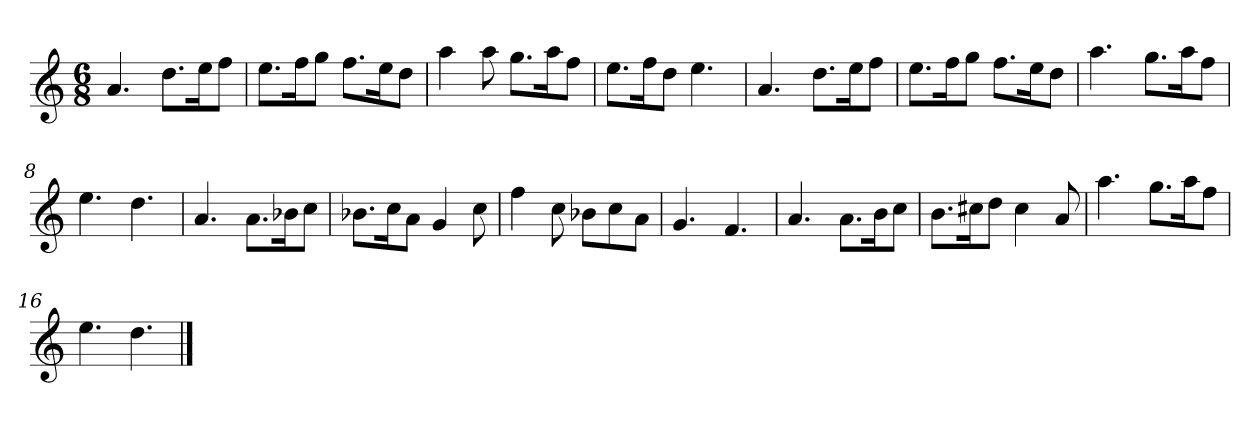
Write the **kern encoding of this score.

**kern
*part1
*staff1
*k[]
*M6/8
*MM120
=1
4.a
8.ddL
16eeK
8ffJ
=2
8.eeL
16ffK
8ggJ
8.ffL
16eeK
8ddJ
=3
4aa
8aa
8.ggL
16aaK
8ffJ
=4
8.eeL
16ffK
8ddJ
4.ee
=5
4.a
8.ddL
16eeK
8ffJ
=6
8.eeL
16ffK
8ggJ
8.ffL
16eeK
8ddJ
=7
4.aa
8.ggL
16aaK
8ffJ
=8
4.ee
4.dd
=9
4.a
8.aL
16b-XK
8ccJ
=10
8.b-XL
16ccK
8aJ
4g
8cc
=11
4ff
8cc
8b-XL
8cc
8aJ
=12
4.g
4.f
=13
4.a
8.aL
16bK
8ccJ
=14
8.bL
16cc#XK
8ddJ
4cc#
8a
=15
4.aa
8.ggL
16aaK
8ffJ
=16
4.ee
4.dd
==
*-
